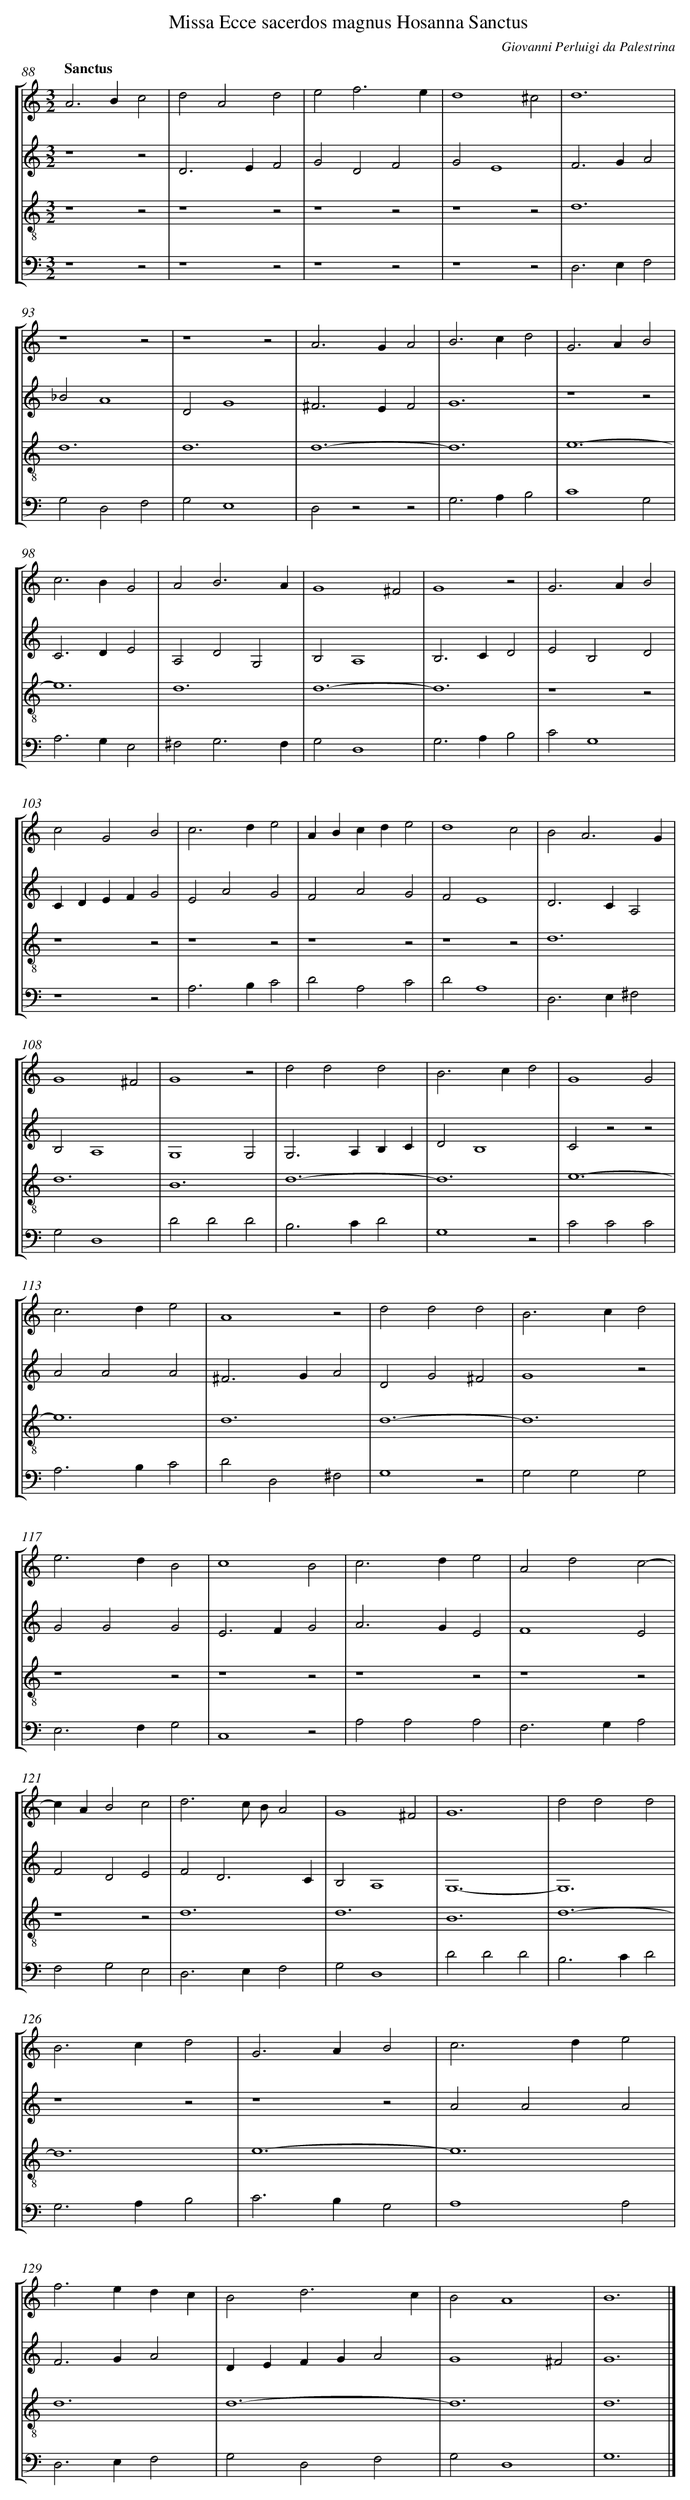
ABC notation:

X:1
T: Missa Ecce sacerdos magnus Hosanna Sanctus
C: Giovanni Perluigi da Palestrina
L: 1/4
M: 3/2
Q: "Sanctus"
%%staves [1 2 3 4]
V: 1 clef=treble
V: 2 clef=treble
V: 3 clef=treble-8
V: 4 clef=bass
K: C
[V:1] A2>B2c2 |
[V:2] z4z2 |
[V:3] z4z2 |
[V:4] z4z2 |
[V:1] d2A2d2 |
[V:2] D2>E2F2 |
[V:3] z4z2 |
[V:4] z4z2 |
[V:1] e2f3e |
[V:2] G2D2F2 |
[V:3] z4z2 |
[V:4] z4z2 |
[V:1] d4^c2 |
[V:2] G2E4 |
[V:3] z4z2 |
[V:4] z4z2 |
[V:1] d6 |
[V:2] F2>G2A2 |
[V:3] d6 |
[V:4] D,2>E,2F,2 |
[V:1] z4z2 |
[V:2] _B2A4 |
[V:3] d6 |
[V:4] G,2D,2F,2 |
[V:1] z4z2 |
[V:2] D2G4 |
[V:3] d6 |
[V:4] G,2E,4 |
[V:1] A2>G2A2 |
[V:2] ^F2>E2F2 |
[V:3] d6- |
[V:4] D,2z2z2 |
[V:1] B2>c2d2 |
[V:2] G6 |
[V:3] d6 |
[V:4] G,2>A,2B,2 |
[V:1] G2>A2B2 |
[V:2] z4z2 |
[V:3] e6- |
[V:4] C4G,2 |
[V:1] c2>B2G2 |
[V:2] C2>D2E2 |
[V:3] e6 |
[V:4] A,2>G,2E,2 |
[V:1] A2B3A |
[V:2] A,2D2G,2 |
[V:3] d6 |
[V:4] ^F,2G,3F, |
[V:1] G4^F2 |
[V:2] B,2A,4 |
[V:3] d6- |
[V:4] G,2D,4 |
[V:1] G4z2 |
[V:2] B,2>C2D2 |
[V:3] d6 |
[V:4] G,2>A,2B,2 |
[V:1] G2>A2B2 |
[V:2] E2B,2D2 |
[V:3] z4z2 |
[V:4] C2G,4 |
[V:1] c2G2B2 |
[V:2] CDEFG2 |
[V:3] z4z2 |
[V:4] z4z2 |
[V:1] c2>d2e2 |
[V:2] E2A2G2 |
[V:3] z4z2 |
[V:4] A,2>B,2C2 |
[V:1] ABcde2 |
[V:2] F2A2G2 |
[V:3] z4z2 |
[V:4] D2A,2C2 |
[V:1] d4c2 |
[V:2] F2E4 |
[V:3] z4z2 |
[V:4] D2A,4 |
[V:1] B2A3G |
[V:2] D2>C2A,2 |
[V:3] d6 |
[V:4] D,2>E,2^F,2 |
[V:1] G4^F2 |
[V:2] B,2A,4 |
[V:3] d6 |
[V:4] G,2D,4 |
[V:1] G4z2 |
[V:2] G,4G,2 |
[V:3] B6 |
[V:4] D2D2D2 |
[V:1] d2d2d2 |
[V:2] G,2>A,2B,C |
[V:3] d6- |
[V:4] B,2>C2D2 |
[V:1] B2>c2d2 |
[V:2] D2B,4 |
[V:3] d6 |
[V:4] G,4z2 |
[V:1] G4G2 |
[V:2] C2z2z2 |
[V:3] e6- |
[V:4] C2C2C2 |
[V:1] c2>d2e2 |
[V:2] A2A2A2 |
[V:3] e6 |
[V:4] A,2>B,2C2 |
[V:1] A4z2 |
[V:2] ^F2>G2A2 |
[V:3] d6 |
[V:4] D2D,2^F,2 |
[V:1] d2d2d2 |
[V:2] D2G2^F2 |
[V:3] d6- |
[V:4] G,4z2 |
[V:1] B2>c2d2 |
[V:2] G4z2 |
[V:3] d6 |
[V:4] G,2G,2G,2 |
[V:1] e2>d2B2 |
[V:2] G2G2G2 |
[V:3] z4z2 |
[V:4] E,2>F,2G,2 |
[V:1] c4B2 |
[V:2] E2>F2G2 |
[V:3] z4z2 |
[V:4] C,4z2 |
[V:1] c2>d2e2 |
[V:2] A2>G2E2 |
[V:3] z4z2 |
[V:4] A,2A,2A,2 |
[V:1] A2d2c2- |
[V:2] F4E2 |
[V:3] z4z2 |
[V:4] F,2>G,2A,2 |
[V:1] cAB2c2 |
[V:2] F2D2E2 |
[V:3] z4z2 |
[V:4] F,2G,2E,2 |
[V:1] d3c/ B/A2 |
[V:2] F2D3C |
[V:3] d6 |
[V:4] D,2>E,2F,2 |
[V:1] G4^F2 |
[V:2] B,2A,4 |
[V:3] d6 |
[V:4] G,2D,4 |
[V:1] G6 |
[V:2] G,6- |
[V:3] B6 |
[V:4] D2D2D2 |
[V:1] d2d2d2 |
[V:2] G,6 |
[V:3] d6- |
[V:4] B,2>C2D2 |
[V:1] B2>c2d2 |
[V:2] z4z2 |
[V:3] d6 |
[V:4] G,2>A,2B,2 |
[V:1] G2>A2B2 |
[V:2] z4z2 |
[V:3] e6- |
[V:4] C2>B,2G,2 |
[V:1] c2>d2e2 |
[V:2] A2A2A2 |
[V:3] e6 |
[V:4] A,4A,2 |
[V:1] f2>e2dc |
[V:2] F2>G2A2 |
[V:3] d6 |
[V:4] D,2>E,2F,2 |
[V:1] B2d3c |
[V:2] DEFGA2 |
[V:3] d6- |
[V:4] G,2D,2F,2 |
[V:1] B2A4 |
[V:2] G4^F2 |
[V:3] d6 |
[V:4] G,2D,4 |
[V:1] B6 |]
[V:2] G6 |]
[V:3] d6 |]
[V:4] G,6 |]
